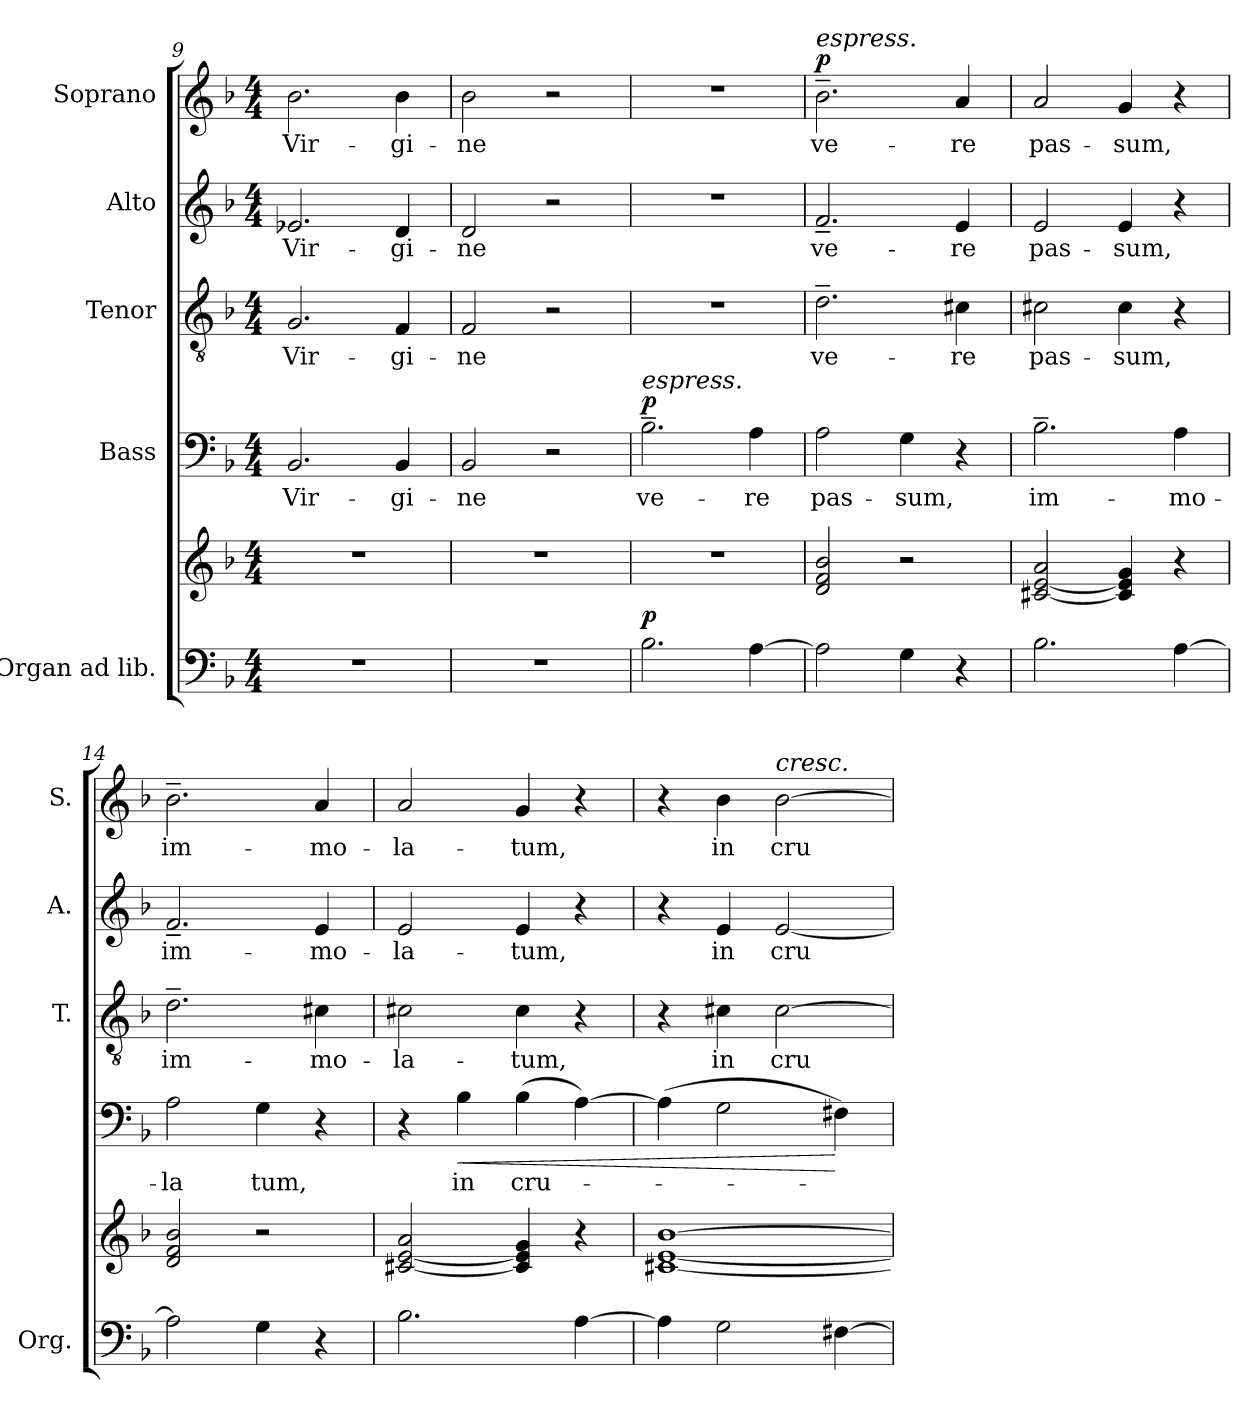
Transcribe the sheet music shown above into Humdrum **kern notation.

**kern	**kern	**dynam	**kern	**text	**dynam	**kern	**text	**kern	**text	**kern	**text	**dynam
*part5	*part5	*part5	*part4	*part4	*part4	*part3	*part3	*part2	*part2	*part1	*part1	*part1
*staff6	*staff5	*staff5/6	*staff4	*staff4	*staff4	*staff3	*staff3	*staff2	*staff2	*staff1	*staff1	*staff1
*I"Organ ad lib.	*	*	*I"Bass	*	*	*I"Tenor	*	*I"Alto	*	*I"Soprano	*	*
*I'Org.	*	*	*	*	*	*I'T.	*	*I'A.	*	*I'S.	*	*
*clefF4	*clefG2	*	*clefF4	*	*	*clefGv2	*	*clefG2	*	*clefG2	*	*
*	*	*	*	*	*	*ITrd7c12	*	*	*	*	*	*
*k[b-]	*k[b-]	*	*k[b-]	*	*	*k[b-]	*	*k[b-]	*	*k[b-]	*	*
*F:	*F:	*	*F:	*	*	*F:	*	*F:	*	*F:	*	*
*M4/4	*M4/4	*	*M4/4	*	*	*M4/4	*	*M4/4	*	*M4/4	*	*
=9	=9	=9	=9	=9	=9	=9	=9	=9	=9	=9	=9	=9
!	!	!	!	!LO:LY:b:color=#000000	!	!	!	!	!	!	!	!
!	!	!	!	!	!	!	!LO:LY:b:color=#000000	!	!	!	!	!
!	!	!	!	!	!	!	!	!	!LO:LY:b:color=#000000	!	!	!
!	!	!	!	!	!	!	!	!	!	!	!LO:LY:b:color=#000000	!
1r	1r	.	2.BB-i/	Vir-	.	2.GGi/	Vir-	2.e-Xi/	Vir-	2.b-i\	Vir-	.
!	!	!	!	!LO:LY:b:color=#000000	!	!	!	!	!	!	!	!
!	!	!	!	!	!	!	!LO:LY:b:color=#000000	!	!	!	!	!
!	!	!	!	!	!	!	!	!	!LO:LY:b:color=#000000	!	!	!
!	!	!	!	!	!	!	!	!	!	!	!LO:LY:b:color=#000000	!
.	.	.	4BB-i/	-gi-	.	4FFi/	-gi-	4di/	-gi-	4b-i\	-gi-	.
=10	=10	=10	=10	=10	=10	=10	=10	=10	=10	=10	=10	=10
!	!	!	!	!LO:LY:b:color=#000000	!	!	!	!	!	!	!	!
!	!	!	!	!	!	!	!LO:LY:b:color=#000000	!	!	!	!	!
!	!	!	!	!	!	!	!	!	!LO:LY:b:color=#000000	!	!	!
!	!	!	!	!	!	!	!	!	!	!	!LO:LY:b:color=#000000	!
1r	1r	.	2BB-i/	-ne	.	2FFi/	-ne	2di/	-ne	2b-i\	-ne	.
.	.	.	2r	.	.	2r	.	2r	.	2r	.	.
!!LO:LB:g=z
=11	=11	=11	=11	=11	=11	=11	=11	=11	=11	=11	=11	=11
!	!	!	!LO:TX:a:i:t=espress.	!	!	!	!	!	!	!	!	!
!	!	!	!	!LO:LY:b:color=#000000	!	!	!	!	!	!	!	!
2.B-i\	1r	p	2.B-~i\	ve-	p	1r	.	1r	.	1r	.	.
!	!	!	!	!LO:LY:b:color=#000000	!	!	!	!	!	!	!	!
[4Ai\	.	.	4Ai\	-re	.	.	.	.	.	.	.	.
=12	=12	=12	=12	=12	=12	=12	=12	=12	=12	=12	=12	=12
!	!	!	!	!LO:LY:b:color=#000000	!	!	!	!	!	!	!	!
!	!	!	!	!	!	!	!LO:LY:b:color=#000000	!	!	!	!	!
!	!	!	!	!	!	!	!	!	!LO:LY:b:color=#000000	!	!	!
!	!	!	!	!	!	!	!	!	!	!LO:TX:a:i:t=espress.	!	!
!	!	!	!	!	!	!	!	!	!	!	!LO:LY:b:color=#000000	!
2Ai\]	2di/ 2fi 2b-i	.	2Ai\	pas-	.	2.D~i\	ve-	2.f~i/	ve-	2.b-~i\	ve-	p
!	!	!	!	!LO:LY:b:color=#000000	!	!	!	!	!	!	!	!
4Gi\	2r	.	4Gi\	-sum,	.	.	.	.	.	.	.	.
!	!	!	!	!	!	!	!LO:LY:b:color=#000000	!	!	!	!	!
!	!	!	!	!	!	!	!	!	!LO:LY:b:color=#000000	!	!	!
!	!	!	!	!	!	!	!	!	!	!	!LO:LY:b:color=#000000	!
4r	.	.	4r	.	.	4C#Xi\	-re	4ei/	-re	4ai/	-re	.
=13	=13	=13	=13	=13	=13	=13	=13	=13	=13	=13	=13	=13
!	!	!	!	!LO:LY:b:color=#000000	!	!	!	!	!	!	!	!
!	!	!	!	!	!	!	!LO:LY:b:color=#000000	!	!	!	!	!
!	!	!	!	!	!	!	!	!	!LO:LY:b:color=#000000	!	!	!
!	!	!	!	!	!	!	!	!	!	!	!LO:LY:b:color=#000000	!
2.B-i\	[2c#Xi/ [2ei 2ai	.	2.B-~i\	im-	.	2C#Xi\	pas-	2ei/	pas-	2ai/	pas-	.
!	!	!	!	!	!	!	!LO:LY:b:color=#000000	!	!	!	!	!
!	!	!	!	!	!	!	!	!	!LO:LY:b:color=#000000	!	!	!
!	!	!	!	!	!	!	!	!	!	!	!LO:LY:b:color=#000000	!
.	4c#i/] 4ei] 4gi	.	.	.	.	4C#i\	-sum,	4ei/	-sum,	4gi/	-sum,	.
!	!	!	!	!LO:LY:b:color=#000000	!	!	!	!	!	!	!	!
[4Ai\	4r	.	4Ai\	-mo-	.	4r	.	4r	.	4r	.	.
=14	=14	=14	=14	=14	=14	=14	=14	=14	=14	=14	=14	=14
!	!	!	!	!LO:LY:b:color=#000000	!	!	!	!	!	!	!	!
!	!	!	!	!	!	!	!LO:LY:b:color=#000000	!	!	!	!	!
!	!	!	!	!	!	!	!	!	!LO:LY:b:color=#000000	!	!	!
!	!	!	!	!	!	!	!	!	!	!	!LO:LY:b:color=#000000	!
2Ai\]	2di/ 2fi 2b-i	.	2Ai\	-la	.	2.D~i\	im-	2.f~i/	im-	2.b-~i\	im-	.
!	!	!	!	!LO:LY:b:color=#000000	!	!	!	!	!	!	!	!
4Gi\	2r	.	4Gi\	tum,	.	.	.	.	.	.	.	.
!	!	!	!	!	!	!	!LO:LY:b:color=#000000	!	!	!	!	!
!	!	!	!	!	!	!	!	!	!LO:LY:b:color=#000000	!	!	!
!	!	!	!	!	!	!	!	!	!	!	!LO:LY:b:color=#000000	!
4r	.	.	4r	.	.	4C#Xi\	-mo-	4ei/	-mo-	4ai/	-mo-	.
=15	=15	=15	=15	=15	=15	=15	=15	=15	=15	=15	=15	=15
!	!	!	!	!	!	!	!LO:LY:b:color=#000000	!	!	!	!	!
!	!	!	!	!	!	!	!	!	!LO:LY:b:color=#000000	!	!	!
!	!	!	!	!	!	!	!	!	!	!	!LO:LY:b:color=#000000	!
2.B-i\	[2c#Xi/ [2ei 2ai	.	4r	.	.	2C#Xi\	-la-	2ei/	-la-	2ai/	-la-	.
!	!	!	!	!LO:LY:b:color=#000000	!LO:HP:b	!	!	!	!	!	!	!
.	.	.	4B-i\	in	<	.	.	.	.	.	.	.
!	!	!	!	!LO:LY:b:color=#000000	!	!	!	!	!	!	!	!
!	!	!	!	!	!	!	!LO:LY:b:color=#000000	!	!	!	!	!
!	!	!	!	!	!	!	!	!	!LO:LY:b:color=#000000	!	!	!
!	!	!	!	!	!	!	!	!	!	!	!LO:LY:b:color=#000000	!
.	4c#i/] 4ei] 4gi	.	(4B-i\	cru-	.	4C#i\	-tum,	4ei/	-tum,	4gi/	-tum,	.
[4Ai\	4r	.	[4Ai\)	.	.	4r	.	4r	.	4r	.	.
=16	=16	=16	=16	=16	=16	=16	=16	=16	=16	=16	=16	=16
4Ai\]	[1c#Xi [1ei [1b-i	.	(4Ai\]	.	.	4r	.	4r	.	4r	.	.
!	!	!	!	!	!	!	!LO:LY:b:color=#000000	!	!	!	!	!
!	!	!	!	!	!	!	!	!	!LO:LY:b:color=#000000	!	!	!
!	!	!	!	!	!	!	!	!	!	!	!LO:LY:b:color=#000000	!
2Gi\	.	.	2Gi\	.	.	4C#Xi\	in	4ei/	in	4b-i\	in	.
!	!	!	!	!	!	!	!LO:LY:b:color=#000000	!	!	!	!	!
!	!	!	!	!	!	!	!	!	!LO:LY:b:color=#000000	!	!	!
!	!	!	!	!	!	!	!	!	!	!LO:TX:a:i:t=cresc.	!	!
!	!	!	!	!	!	!	!	!	!	!	!LO:LY:b:color=#000000	!
.	.	.	.	.	.	[2C#i\	cru-	[2ei/	cru-	[2b-i\	cru-	.
[4F#Xi\	.	.	4F#Xi\)	.	[	.	.	.	.	.	.	.
=	=	=	=	=	=	=	=	=	=	=	=	=
*-	*-	*-	*-	*-	*-	*-	*-	*-	*-	*-	*-	*-
